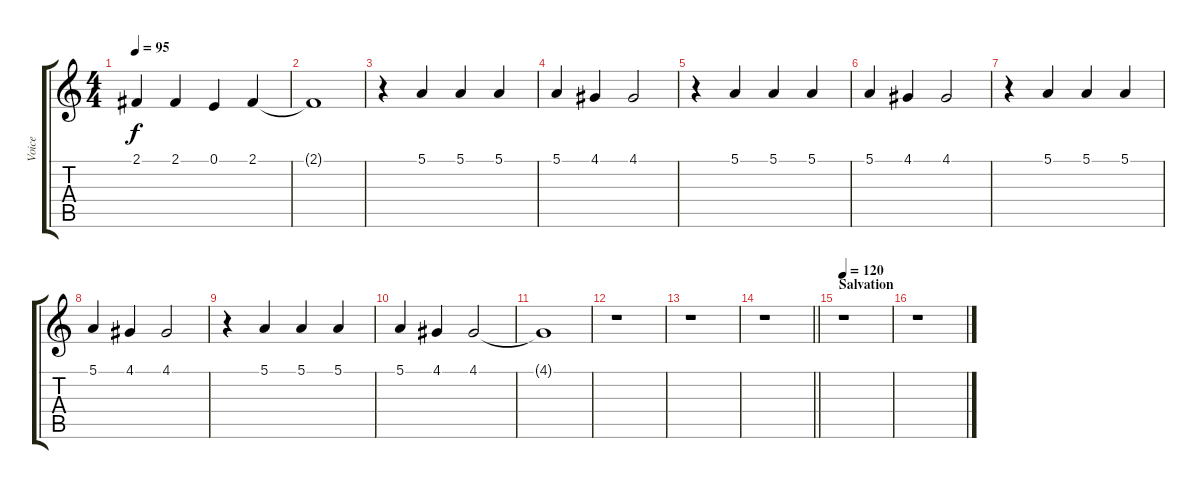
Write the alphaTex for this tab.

\track ("Voice " "Voice ") {instrument lead6voice}
\staff {score tabs}
\tuning (E4 B3 G3 D3 A2 E2) {hide}
\ts (4 4)
\tempo 95
\clef g2
\ks c
2.1.4{dy f} 2.1.4 0.1.4 2.1.4 |
2.1{t}.1 |
r.4 5.1.4 5.1.4 5.1.4 |
5.1.4 4.1.4 4.1.2 |
r.4 5.1.4 5.1.4 5.1.4 |
5.1.4 4.1.4 4.1.2 |
r.4 5.1.4 5.1.4 5.1.4 |
5.1.4 4.1.4 4.1.2 |
r.4 5.1.4 5.1.4 5.1.4 |
5.1.4 4.1.4 4.1.2 |
4.1{t}.1 |
r.1 |
r.1 |
\barLineRight lightlight
r.1 |
\section ("" "Salvation")
\tempo 120
r.1 |
r.1
